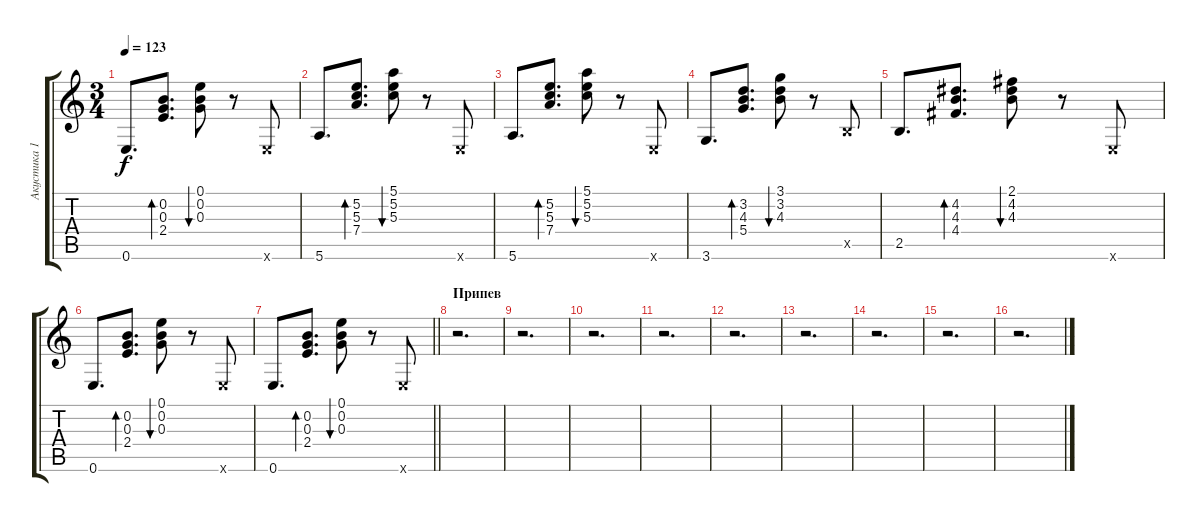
\track ("Акустика 1" "Акустика 1") {instrument acousticguitarsteel}
\staff {score tabs}
\tuning (E4 B3 G3 D3 A2 E2) {hide}
\ts (3 4)
\tempo 123
\clef g2
\ks c
0.6.8{d dy f} (0.2 0.3 2.4).8{d bd 480} (0.1 0.2 0.3).8{bu 30} r.8 0.6{x}.8 |
5.6.8{d} (5.2 5.3 7.4).8{d bd 480} (5.1 5.2 5.3).8{bu 30} r.8 0.6{x}.8 |
5.6.8{d} (5.2 5.3 7.4).8{d bd 480} (5.1 5.2 5.3).8{bu 30} r.8 0.6{x}.8 |
3.6.8{d} (3.2 4.3 5.4).8{d bd 480} (3.1 3.2 4.3).8{bu 30} r.8 2.5{x}.8 |
2.5.8{d} (4.2 4.3 4.4).8{d bd 480} (2.1 4.2 4.3).8{bu 30} r.8 0.6{x}.8 |
0.6.8{d} (0.2 0.3 2.4).8{d bd 480} (0.1 0.2 0.3).8{bu 30} r.8 0.6{x}.8 |
\barLineRight lightlight
0.6.8{d} (0.2 0.3 2.4).8{d bd 480} (0.1 0.2 0.3).8{bu 30} r.8 0.6{x}.8 |
\section ("" "Припев")
r.2{d} |
r.2{d} |
r.2{d} |
r.2{d} |
r.2{d} |
r.2{d} |
r.2{d} |
r.2{d} |
r.2{d}
